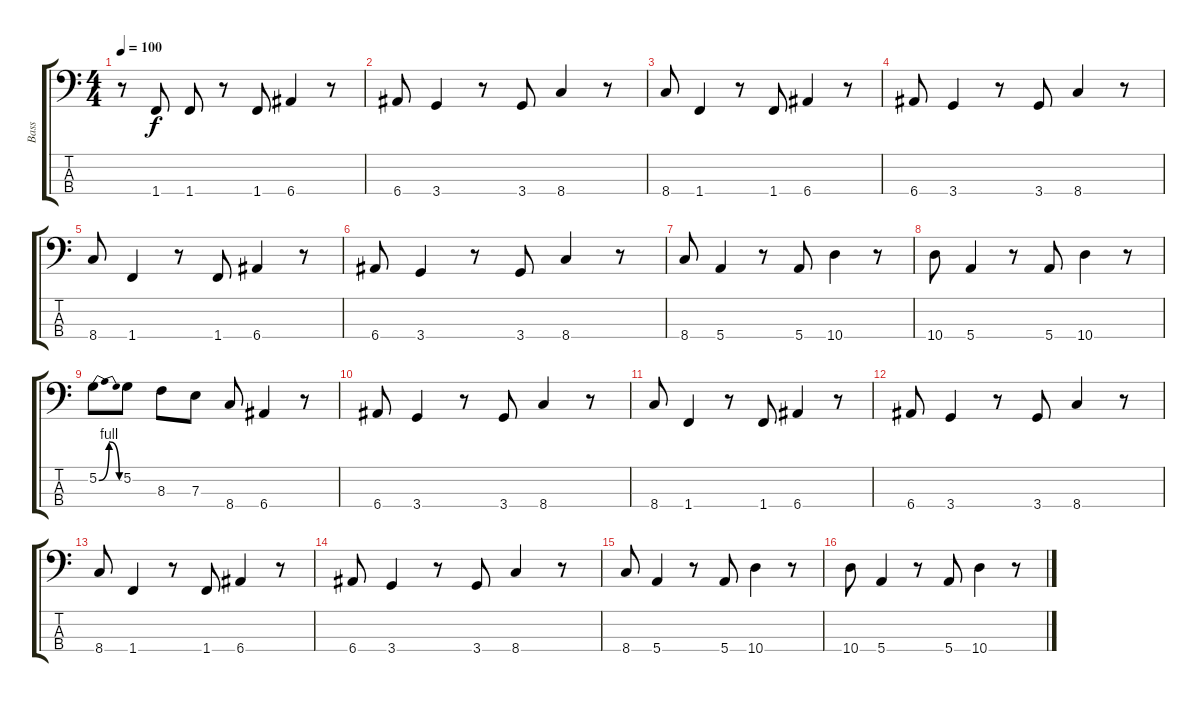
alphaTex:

\track ("Bass" "Bass") {instrument electricbassfinger}
\staff {score tabs}
\tuning (G2 D2 A1 E1) {hide}
\ts (4 4)
\tempo 100
\clef f4
\ks c
r.8{dy f instrument electricbassfinger} 1.4.8 1.4.8 r.8 1.4.8 6.4.4 r.8 |
6.4.8 3.4.4 r.8 3.4.8 8.4.4 r.8 |
8.4.8 1.4.4 r.8 1.4.8 6.4.4 r.8 |
6.4.8 3.4.4 r.8 3.4.8 8.4.4 r.8 |
8.4.8 1.4.4 r.8 1.4.8 6.4.4 r.8 |
6.4.8 3.4.4 r.8 3.4.8 8.4.4 r.8 |
8.4.8 5.4.4 r.8 5.4.8 10.4.4 r.8 |
10.4.8 5.4.4 r.8 5.4.8 10.4.4 r.8 |
5.2{be (bendrelease 0 0 30 4 45 4 60 0)}.8 5.2.8 8.3.8 7.3.8 8.4.8 6.4.4 r.8 |
6.4.8 3.4.4 r.8 3.4.8 8.4.4 r.8 |
8.4.8 1.4.4 r.8 1.4.8 6.4.4 r.8 |
6.4.8 3.4.4 r.8 3.4.8 8.4.4 r.8 |
8.4.8 1.4.4 r.8 1.4.8 6.4.4 r.8 |
6.4.8 3.4.4 r.8 3.4.8 8.4.4 r.8 |
8.4.8 5.4.4 r.8 5.4.8 10.4.4 r.8 |
10.4.8 5.4.4 r.8 5.4.8 10.4.4 r.8
